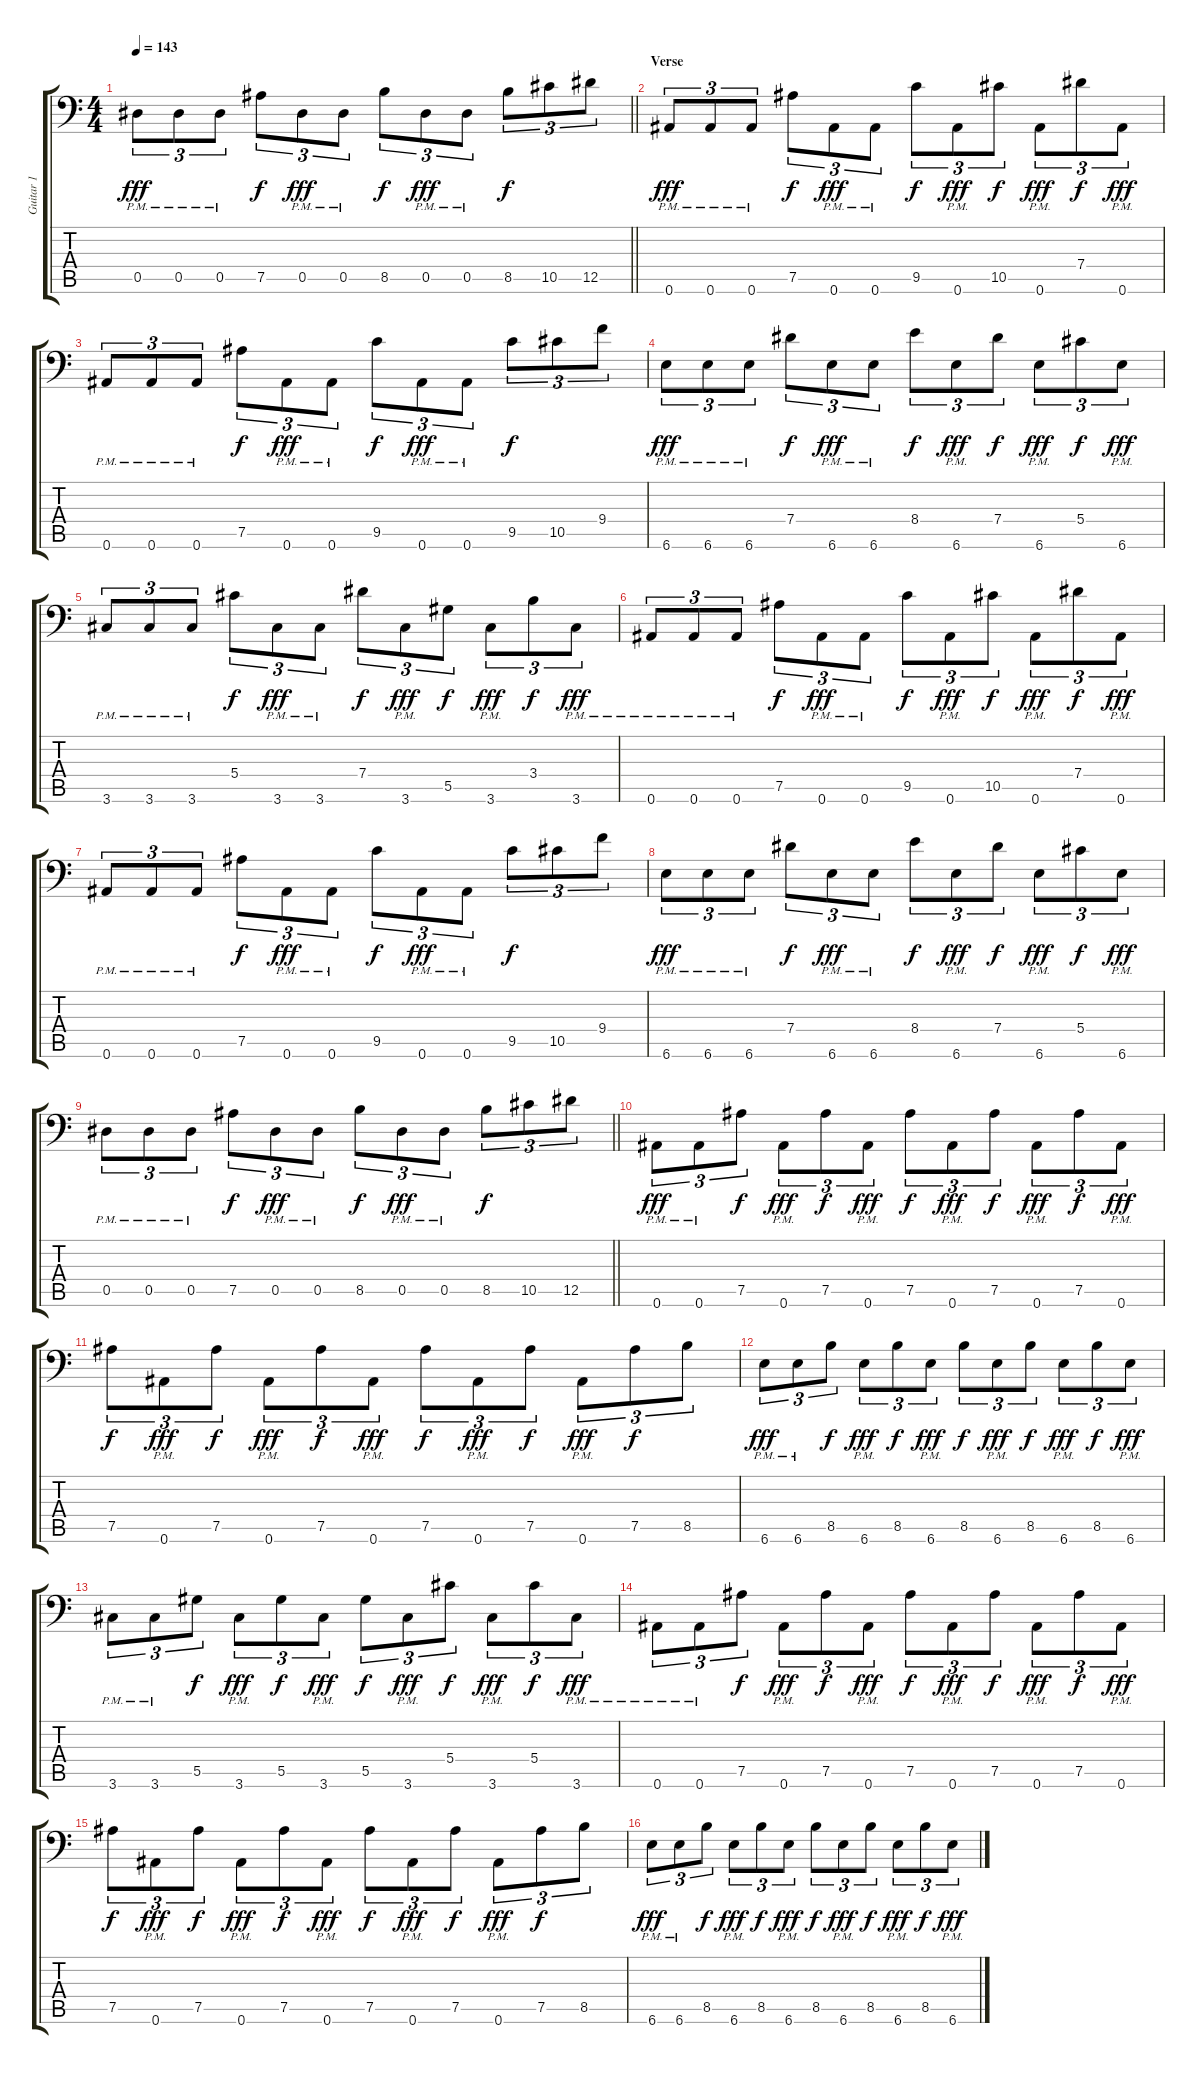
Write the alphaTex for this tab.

\track ("Guitar 1" "Guitar 1") {instrument distortionguitar}
\staff {score tabs}
\tuning (Bb3 F3 Db3 Ab2 Eb2 Bb1) {hide}
\ts (4 4)
\tempo 143
\clef f4
\barLineRight lightlight
\ks c
0.5{pm}.8{tu (3 2) dy fff} 0.5{pm}.8{tu (3 2)} 0.5{pm}.8{tu (3 2)} 7.5.8{tu (3 2) dy f} 0.5{pm}.8{tu (3 2) dy fff} 0.5{pm}.8{tu (3 2)} 8.5.8{tu (3 2) dy f} 0.5{pm}.8{tu (3 2) dy fff} 0.5{pm}.8{tu (3 2)} 8.5.8{tu (3 2) dy f} 10.5.8{tu (3 2)} 12.5.8{tu (3 2)} |
\section ("" "Verse")
0.6{pm}.8{tu (3 2) dy fff} 0.6{pm}.8{tu (3 2)} 0.6{pm}.8{tu (3 2)} 7.5.8{tu (3 2) dy f} 0.6{pm}.8{tu (3 2) dy fff} 0.6{pm}.8{tu (3 2)} 9.5.8{tu (3 2) dy f} 0.6{pm}.8{tu (3 2) dy fff} 10.5.8{tu (3 2) dy f} 0.6{pm}.8{tu (3 2) dy fff} 7.4.8{tu (3 2) dy f} 0.6{pm}.8{tu (3 2) dy fff} |
0.6{pm}.8{tu (3 2)} 0.6{pm}.8{tu (3 2)} 0.6{pm}.8{tu (3 2)} 7.5.8{tu (3 2) dy f} 0.6{pm}.8{tu (3 2) dy fff} 0.6{pm}.8{tu (3 2)} 9.5.8{tu (3 2) dy f} 0.6{pm}.8{tu (3 2) dy fff} 0.6{pm}.8{tu (3 2)} 9.5.8{tu (3 2) dy f} 10.5.8{tu (3 2)} 9.4.8{tu (3 2)} |
6.6{pm}.8{tu (3 2) dy fff} 6.6{pm}.8{tu (3 2)} 6.6{pm}.8{tu (3 2)} 7.4.8{tu (3 2) dy f} 6.6{pm}.8{tu (3 2) dy fff} 6.6{pm}.8{tu (3 2)} 8.4.8{tu (3 2) dy f} 6.6{pm}.8{tu (3 2) dy fff} 7.4.8{tu (3 2) dy f} 6.6{pm}.8{tu (3 2) dy fff} 5.4.8{tu (3 2) dy f} 6.6{pm}.8{tu (3 2) dy fff} |
3.6{pm}.8{tu (3 2)} 3.6{pm}.8{tu (3 2)} 3.6{pm}.8{tu (3 2)} 5.4.8{tu (3 2) dy f} 3.6{pm}.8{tu (3 2) dy fff} 3.6{pm}.8{tu (3 2)} 7.4.8{tu (3 2) dy f} 3.6{pm}.8{tu (3 2) dy fff} 5.5.8{tu (3 2) dy f} 3.6{pm}.8{tu (3 2) dy fff} 3.4.8{tu (3 2) dy f} 3.6{pm}.8{tu (3 2) dy fff} |
0.6{pm}.8{tu (3 2)} 0.6{pm}.8{tu (3 2)} 0.6{pm}.8{tu (3 2)} 7.5.8{tu (3 2) dy f} 0.6{pm}.8{tu (3 2) dy fff} 0.6{pm}.8{tu (3 2)} 9.5.8{tu (3 2) dy f} 0.6{pm}.8{tu (3 2) dy fff} 10.5.8{tu (3 2) dy f} 0.6{pm}.8{tu (3 2) dy fff} 7.4.8{tu (3 2) dy f} 0.6{pm}.8{tu (3 2) dy fff} |
0.6{pm}.8{tu (3 2)} 0.6{pm}.8{tu (3 2)} 0.6{pm}.8{tu (3 2)} 7.5.8{tu (3 2) dy f} 0.6{pm}.8{tu (3 2) dy fff} 0.6{pm}.8{tu (3 2)} 9.5.8{tu (3 2) dy f} 0.6{pm}.8{tu (3 2) dy fff} 0.6{pm}.8{tu (3 2)} 9.5.8{tu (3 2) dy f} 10.5.8{tu (3 2)} 9.4.8{tu (3 2)} |
6.6{pm}.8{tu (3 2) dy fff} 6.6{pm}.8{tu (3 2)} 6.6{pm}.8{tu (3 2)} 7.4.8{tu (3 2) dy f} 6.6{pm}.8{tu (3 2) dy fff} 6.6{pm}.8{tu (3 2)} 8.4.8{tu (3 2) dy f} 6.6{pm}.8{tu (3 2) dy fff} 7.4.8{tu (3 2) dy f} 6.6{pm}.8{tu (3 2) dy fff} 5.4.8{tu (3 2) dy f} 6.6{pm}.8{tu (3 2) dy fff} |
\barLineRight lightlight
0.5{pm}.8{tu (3 2)} 0.5{pm}.8{tu (3 2)} 0.5{pm}.8{tu (3 2)} 7.5.8{tu (3 2) dy f} 0.5{pm}.8{tu (3 2) dy fff} 0.5{pm}.8{tu (3 2)} 8.5.8{tu (3 2) dy f} 0.5{pm}.8{tu (3 2) dy fff} 0.5{pm}.8{tu (3 2)} 8.5.8{tu (3 2) dy f} 10.5.8{tu (3 2)} 12.5.8{tu (3 2)} |
0.6{pm}.8{tu (3 2) dy fff} 0.6{pm}.8{tu (3 2)} 7.5.8{tu (3 2) dy f} 0.6{pm}.8{tu (3 2) dy fff} 7.5.8{tu (3 2) dy f} 0.6{pm}.8{tu (3 2) dy fff} 7.5.8{tu (3 2) dy f} 0.6{pm}.8{tu (3 2) dy fff} 7.5.8{tu (3 2) dy f} 0.6{pm}.8{tu (3 2) dy fff} 7.5.8{tu (3 2) dy f} 0.6{pm}.8{tu (3 2) dy fff} |
7.5.8{tu (3 2) dy f} 0.6{pm}.8{tu (3 2) dy fff} 7.5.8{tu (3 2) dy f} 0.6{pm}.8{tu (3 2) dy fff} 7.5.8{tu (3 2) dy f} 0.6{pm}.8{tu (3 2) dy fff} 7.5.8{tu (3 2) dy f} 0.6{pm}.8{tu (3 2) dy fff} 7.5.8{tu (3 2) dy f} 0.6{pm}.8{tu (3 2) dy fff} 7.5.8{tu (3 2) dy f} 8.5.8{tu (3 2)} |
6.6{pm}.8{tu (3 2) dy fff} 6.6{pm}.8{tu (3 2)} 8.5.8{tu (3 2) dy f} 6.6{pm}.8{tu (3 2) dy fff} 8.5.8{tu (3 2) dy f} 6.6{pm}.8{tu (3 2) dy fff} 8.5.8{tu (3 2) dy f} 6.6{pm}.8{tu (3 2) dy fff} 8.5.8{tu (3 2) dy f} 6.6{pm}.8{tu (3 2) dy fff} 8.5.8{tu (3 2) dy f} 6.6{pm}.8{tu (3 2) dy fff} |
3.6{pm}.8{tu (3 2)} 3.6{pm}.8{tu (3 2)} 5.5.8{tu (3 2) dy f} 3.6{pm}.8{tu (3 2) dy fff} 5.5.8{tu (3 2) dy f} 3.6{pm}.8{tu (3 2) dy fff} 5.5.8{tu (3 2) dy f} 3.6{pm}.8{tu (3 2) dy fff} 5.4.8{tu (3 2) dy f} 3.6{pm}.8{tu (3 2) dy fff} 5.4.8{tu (3 2) dy f} 3.6{pm}.8{tu (3 2) dy fff} |
0.6{pm}.8{tu (3 2)} 0.6{pm}.8{tu (3 2)} 7.5.8{tu (3 2) dy f} 0.6{pm}.8{tu (3 2) dy fff} 7.5.8{tu (3 2) dy f} 0.6{pm}.8{tu (3 2) dy fff} 7.5.8{tu (3 2) dy f} 0.6{pm}.8{tu (3 2) dy fff} 7.5.8{tu (3 2) dy f} 0.6{pm}.8{tu (3 2) dy fff} 7.5.8{tu (3 2) dy f} 0.6{pm}.8{tu (3 2) dy fff} |
7.5.8{tu (3 2) dy f} 0.6{pm}.8{tu (3 2) dy fff} 7.5.8{tu (3 2) dy f} 0.6{pm}.8{tu (3 2) dy fff} 7.5.8{tu (3 2) dy f} 0.6{pm}.8{tu (3 2) dy fff} 7.5.8{tu (3 2) dy f} 0.6{pm}.8{tu (3 2) dy fff} 7.5.8{tu (3 2) dy f} 0.6{pm}.8{tu (3 2) dy fff} 7.5.8{tu (3 2) dy f} 8.5.8{tu (3 2)} |
6.6{pm}.8{tu (3 2) dy fff} 6.6{pm}.8{tu (3 2)} 8.5.8{tu (3 2) dy f} 6.6{pm}.8{tu (3 2) dy fff} 8.5.8{tu (3 2) dy f} 6.6{pm}.8{tu (3 2) dy fff} 8.5.8{tu (3 2) dy f} 6.6{pm}.8{tu (3 2) dy fff} 8.5.8{tu (3 2) dy f} 6.6{pm}.8{tu (3 2) dy fff} 8.5.8{tu (3 2) dy f} 6.6{pm}.8{tu (3 2) dy fff}
